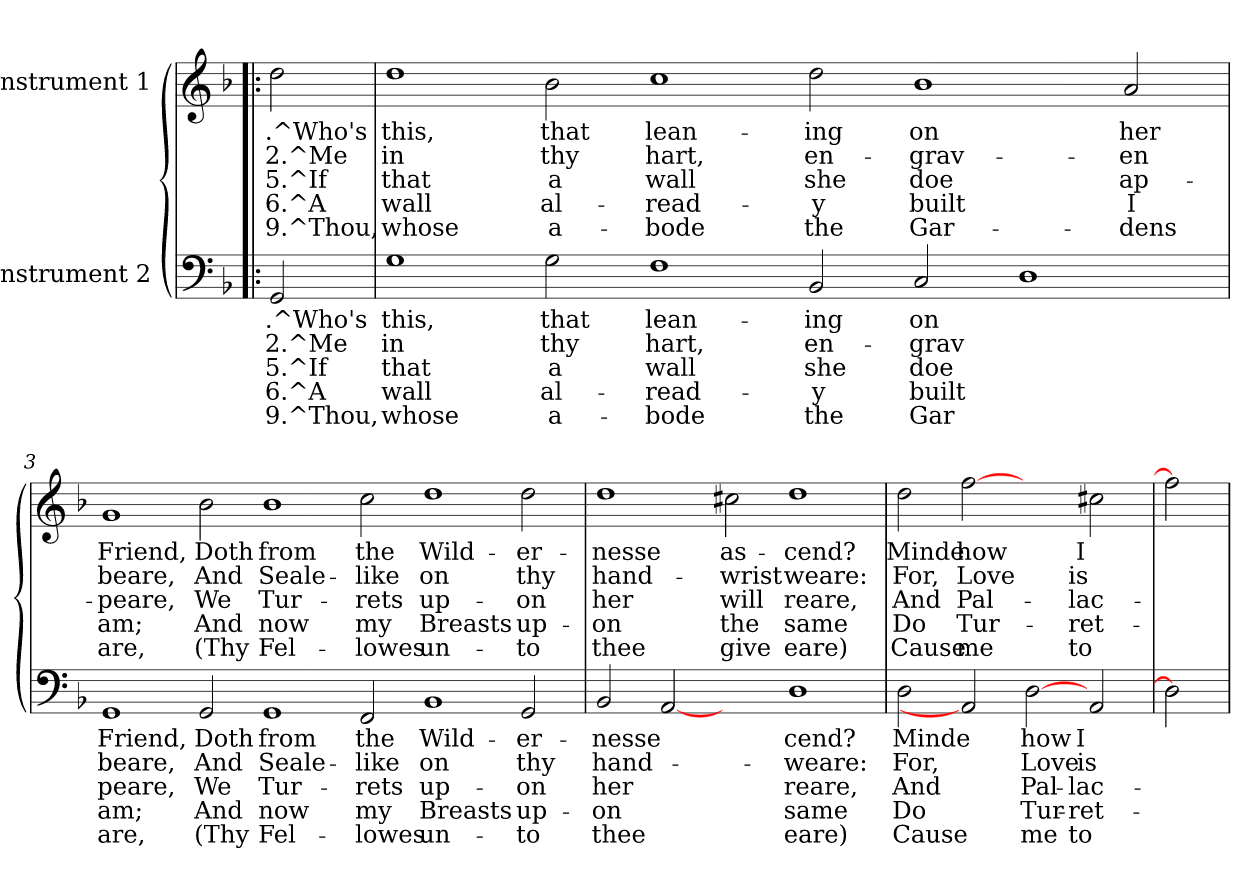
**kern	**text	**text	**text	**text	**text	**kern	**text	**text	**text	**text	**text
*part2	*part2	*part2	*part2	*part2	*part2	*part1	*part1	*part1	*part1	*part1	*part1
*staff2	*staff2	*staff2	*staff2	*staff2	*staff2	*staff1	*staff1	*staff1	*staff1	*staff1	*staff1
*I"Instrument 2	*	*	*	*	*	*I"Instrument 1	*	*	*	*	*
!!LO:PB:g=z
*stria5	*	*	*	*	*	*stria5	*	*	*	*	*
*clefF4	*	*	*	*	*	*clefG2	*	*	*	*	*
*k[b-]	*	*	*	*	*	*k[b-]	*	*	*	*	*
*F:	*	*	*	*	*	*F:	*	*	*	*	*
=1!|:	=1!|:	=1!|:	=1!|:	=1!|:	=1!|:	=1!|:	=1!|:	=1!|:	=1!|:	=1!|:	=1!|:
!	!LO:LY:a:rj	!LO:LY:a:rj	!LO:LY:a:rj	!LO:LY:a:rj	!LO:LY:a:rj	!	!LO:LY:b:rj	!LO:LY:b:rj	!LO:LY:b:rj	!LO:LY:b:rj	!LO:LY:b:rj
2GG/	.^Who's	2.^Me	5.^If	6.^A	9.^Thou,	2dd\	.^Who's	2.^Me	5.^If	6.^A	9.^Thou,
=2	=2	=2	=2	=2	=2	=2	=2	=2	=2	=2	=2
!	!LO:LY:a:rj	!LO:LY:a:rj	!LO:LY:a:rj	!LO:LY:a:rj	!LO:LY:a:rj	!	!LO:LY:b:rj	!LO:LY:b:rj	!LO:LY:b:rj	!LO:LY:b:rj	!LO:LY:b:rj
1G	this,	in	that	wall	whose	1dd	this,	in	that	wall	whose
!	!LO:LY:a:rj	!LO:LY:a:rj	!LO:LY:a:rj	!LO:LY:a:rj	!LO:LY:a:rj	!	!LO:LY:b:rj	!LO:LY:b:rj	!LO:LY:b:rj	!LO:LY:b:rj	!LO:LY:b:rj
2G\	that	thy	a	al-	-a-	2b-\	that	thy	a	al-	-a-
!	!LO:LY:a:rj	!LO:LY:a:rj	!LO:LY:a:rj	!LO:LY:a:rj	!LO:LY:a:rj	!	!LO:LY:b:rj	!LO:LY:b:rj	!LO:LY:b:rj	!LO:LY:b:rj	!LO:LY:b:rj
1F	-lean-	-hart,	wall	read-	-bode	1cc	-lean-	-hart,	wall	read-	-bode
!	!LO:LY:a:rj	!LO:LY:a:rj	!LO:LY:a:rj	!LO:LY:a:rj	!LO:LY:a:rj	!	!LO:LY:b:rj	!LO:LY:b:rj	!LO:LY:b:rj	!LO:LY:b:rj	!LO:LY:b:rj
2BB-/	ing	en-	-she	y	the	2dd\	ing	en-	-she	y	the
!	!LO:LY:a:rj	!LO:LY:a:rj	!LO:LY:a:rj	!LO:LY:a:rj	!LO:LY:a:rj	!	!LO:LY:b:rj	!LO:LY:b:rj	!LO:LY:b:rj	!LO:LY:b:rj	!LO:LY:b:rj
2C/	on	grav-	-doe	built	Gar-	1b-	on	grav-	-doe	built	Gar-
!	!LO:LY:a:rj	!LO:LY:a:rj	!LO:LY:a:rj	!LO:LY:a:rj	!LO:LY:a:rj	!	!	!	!	!	!
1D	-	-	-	.	-	.	.	.	.	.	.
!	!	!	!	!	!	!	!LO:LY:b:rj	!LO:LY:b:rj	!LO:LY:b:rj	!LO:LY:b:rj	!LO:LY:b:rj
.	.	.	.	.	.	2a/	-her	en	ap-	-I	dens
=3	=3	=3	=3	=3	=3	=3	=3	=3	=3	=3	=3
!	!LO:LY:a:rj	!LO:LY:a:rj	!LO:LY:a:rj	!LO:LY:a:rj	!LO:LY:a:rj	!	!LO:LY:b:rj	!LO:LY:b:rj	!LO:LY:b:rj	!LO:LY:b:rj	!LO:LY:b:rj
1GG	-Friend,	beare,	peare,	am;	are,	1g	Friend,	beare,	peare,	am;	are,
!	!LO:LY:a:rj	!LO:LY:a:rj	!LO:LY:a:rj	!LO:LY:a:rj	!LO:LY:a:rj	!	!LO:LY:b:rj	!LO:LY:b:rj	!LO:LY:b:rj	!LO:LY:b:rj	!LO:LY:b:rj
2GG/	Doth	And	We	And	(Thy	2b-\	Doth	And	We	And	(Thy
!	!LO:LY:a:rj	!LO:LY:a:rj	!LO:LY:a:rj	!LO:LY:a:rj	!LO:LY:a:rj	!	!LO:LY:b:rj	!LO:LY:b:rj	!LO:LY:b:rj	!LO:LY:b:rj	!LO:LY:b:rj
1GG	from	Seale-	-Tur-	-now	Fel-	1b-	from	Seale-	-Tur-	-now	Fel-
!	!LO:LY:a:rj	!LO:LY:a:rj	!LO:LY:a:rj	!LO:LY:a:rj	!LO:LY:a:rj	!	!LO:LY:b:rj	!LO:LY:b:rj	!LO:LY:b:rj	!LO:LY:b:rj	!LO:LY:b:rj
2FF/	-the	like	rets	my	lowes	2cc\	-the	like	rets	my	lowes
!	!LO:LY:a:rj	!LO:LY:a:rj	!LO:LY:a:rj	!LO:LY:a:rj	!LO:LY:a:rj	!	!LO:LY:b:rj	!LO:LY:b:rj	!LO:LY:b:rj	!LO:LY:b:rj	!LO:LY:b:rj
1BB-	Wild-	-on	up-	-Breasts	un-	1dd	Wild-	-on	up-	-Breasts	un-
!	!LO:LY:a:rj	!LO:LY:a:rj	!LO:LY:a:rj	!LO:LY:a:rj	!LO:LY:a:rj	!	!LO:LY:b:rj	!LO:LY:b:rj	!LO:LY:b:rj	!LO:LY:b:rj	!LO:LY:b:rj
2GG/	-er-	-thy	on	up-	-to	2dd\	-er-	-thy	on	up-	-to
=4	=4	=4	=4	=4	=4	=4	=4	=4	=4	=4	=4
!	!LO:LY:a:rj	!LO:LY:a:rj	!LO:LY:a:rj	!LO:LY:a:rj	!LO:LY:a:rj	!	!LO:LY:b:rj	!LO:LY:b:rj	!LO:LY:b:rj	!LO:LY:b:rj	!LO:LY:b:rj
2BB-/	nesse	hand-	-her	on	thee	1dd	nesse	hand-	-her	on	thee
!	!LO:LY:a:rj	!LO:LY:a:rj	!LO:LY:a:rj	!LO:LY:a:rj	!LO:LY:a:rj	!	!	!	!	!	!
[2AA	.	.	.	.	.	.	.	.	.	.	.
!	!	!	!	!	!	!	!LO:LY:b:rj	!LO:LY:b:rj	!LO:LY:b:rj	!LO:LY:b:rj	!LO:LY:b:rj
2ryy	.	.	.	.	.	2cc#X\	as-	-wrist	will	the	give
!	!LO:LY:a:rj	!LO:LY:a:rj	!LO:LY:a:rj	!LO:LY:a:rj	!LO:LY:a:rj	!	!LO:LY:b:rj	!LO:LY:b:rj	!LO:LY:b:rj	!LO:LY:b:rj	!LO:LY:b:rj
1D	cend?	weare:	reare,	same	eare)	1dd	cend?	weare:	reare,	same	eare)
!!LO:LB:g=z
=5	=5	=5	=5	=5	=5	=5	=5	=5	=5	=5	=5
!	!LO:LY:a:rj	!LO:LY:a:rj	!LO:LY:a:rj	!LO:LY:a:rj	!LO:LY:a:rj	!	!LO:LY:b:rj	!LO:LY:b:rj	!LO:LY:b:rj	!LO:LY:b:rj	!LO:LY:b:rj
2D\	Minde	For,	And	Do	Cause	2dd\	Minde	For,	And	Do	Cause
!	!	!	!	!	!	!	!LO:LY:b:rj	!LO:LY:b:rj	!LO:LY:b:rj	!LO:LY:b:rj	!LO:LY:b:rj
2AA]	.	.	.	.	.	[2ff	how	Love	Pal-	-Tur-	-me
!	!LO:LY:a:rj	!LO:LY:a:rj	!LO:LY:a:rj	!LO:LY:a:rj	!LO:LY:a:rj	!	!	!	!	!	!
[2D	how	Love	Pal-	-Tur-	-me	2ryy	.	.	.	.	.
!	!LO:LY:a:rj	!LO:LY:a:rj	!LO:LY:a:rj	!LO:LY:a:rj	!LO:LY:a:rj	!	!LO:LY:b:rj	!LO:LY:b:rj	!LO:LY:b:rj	!LO:LY:b:rj	!LO:LY:b:rj
2AA/	I	is	lac-	-ret-	-to	2cc#X\	I	is	lac-	-ret-	-to
=6	=6	=6	=6	=6	=6	=6	=6	=6	=6	=6	=6
2D]	.	.	.	.	.	2ff]	.	.	.	.	.
=	=	=	=	=	=	=	=	=	=	=	=
*-	*-	*-	*-	*-	*-	*-	*-	*-	*-	*-	*-
